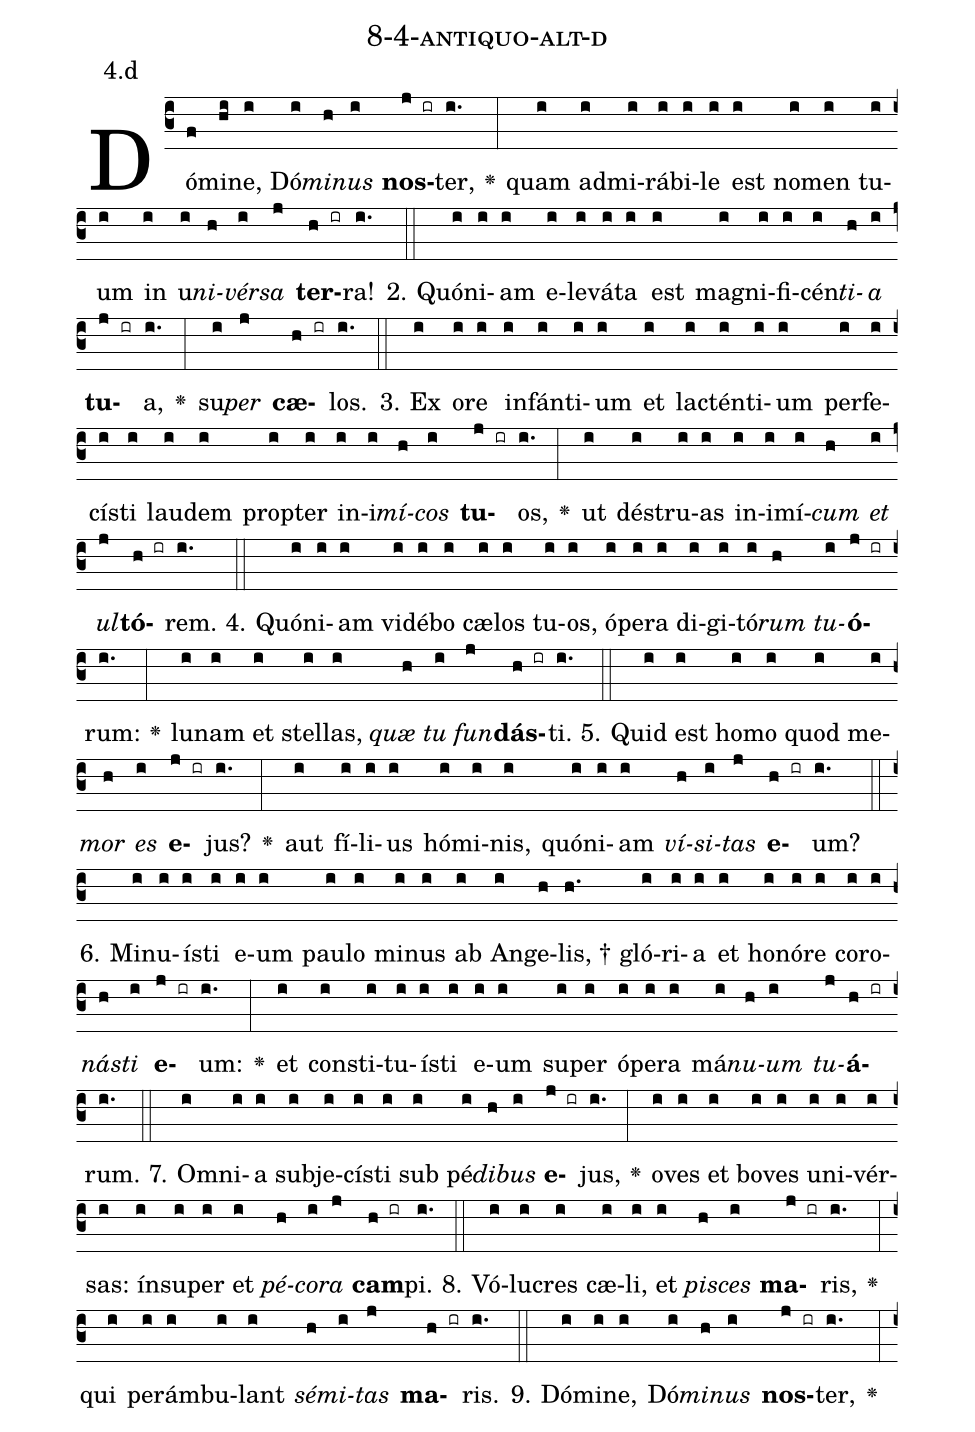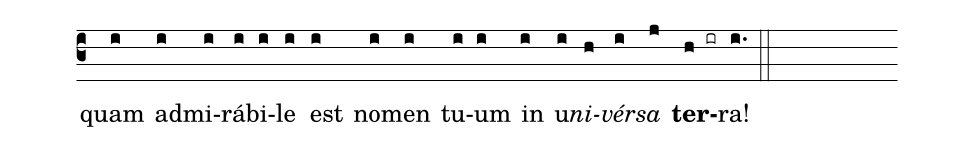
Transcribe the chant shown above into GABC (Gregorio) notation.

name: 8-4-antiquo-alt-d;
annotation: 4.d;
%%
(c3)Dó(f)mi(hi)ne,(i) Dó(i)<i>mi</i>(h)<i>nus</i>(i) <b>nos</b>(j ir)ter,(i.) <v>\greheightstar</v>(:) quam(i) ad(i)mi(i)rá(i)bi(i)le(i) est(i) no(i)men(i) tu(i)um(i) in(i) u(i)<i>ni</i>(h)<i>vér</i>(i)<i>sa</i>(j) <b>ter</b>(h ir)ra!(i.) (::)
2. Quón(i)i(i)am(i) e(i)le(i)vá(i)ta(i) est(i) ma(i)gni(i)fi(i)cén(i)<i>ti</i>(h)<i>a</i>(i) <b>tu</b>(j ir)a,(i.) <v>\greheightstar</v>(:) su(i)<i>per</i>(j) <b>cæ</b>(h ir)los.(i.) (::)
3. Ex(i) o(i)re(i) in(i)fán(i)ti(i)um(i) et(i) lac(i)tén(i)ti(i)um(i) per(i)fe(i)cís(i)ti(i) lau(i)dem(i) prop(i)ter(i) in(i)i(i)<i>mí</i>(h)<i>cos</i>(i) <b>tu</b>(j ir)os,(i.) <v>\greheightstar</v>(:) ut(i) dé(i)stru(i)as(i) in(i)i(i)mí(i)<i>cum</i>(h) <i>et</i>(i) <i>ul</i>(j)<b>tó</b>(h ir)rem.(i.) (::)
4. Quón(i)i(i)am(i) vi(i)dé(i)bo(i) cæ(i)los(i) tu(i)os,(i) ó(i)pe(i)ra(i) di(i)gi(i)tó(i)<i>rum</i>(h) <i>tu</i>(i)<b>ó</b>(j ir)rum:(i.) <v>\greheightstar</v>(:) lu(i)nam(i) et(i) stel(i)las,(i) <i>quæ</i>(h) <i>tu</i>(i) <i>fun</i>(j)<b>dás</b>(h ir)ti.(i.) (::)
5. Quid(i) est(i) ho(i)mo(i) quod(i) me(i)<i>mor</i>(h) <i>es</i>(i) <b>e</b>(j ir)jus?(i.) <v>\greheightstar</v>(:) aut(i) fí(i)li(i)us(i) hó(i)mi(i)nis,(i) quón(i)i(i)am(i) <i>ví</i>(h)<i>si</i>(i)<i>tas</i>(j) <b>e</b>(h ir)um?(i.) (::)
6. Mi(i)nu(i)ís(i)ti(i) e(i)um(i) pau(i)lo(i) mi(i)nus(i) ab(i) An(i)ge(h)lis, †(h.) gló(i)ri(i)a(i) et(i) ho(i)nó(i)re(i) co(i)ro(i)<i>nás</i>(h)<i>ti</i>(i) <b>e</b>(j ir)um:(i.) <v>\greheightstar</v>(:) et(i) con(i)sti(i)tu(i)ís(i)ti(i) e(i)um(i) su(i)per(i) ó(i)pe(i)ra(i) má(i)<i>nu</i>(h)<i>um</i>(i) <i>tu</i>(j)<b>á</b>(h ir)rum.(i.) (::)
7. Om(i)ni(i)a(i) sub(i)je(i)cís(i)ti(i) sub(i) pé(i)<i>di</i>(h)<i>bus</i>(i) <b>e</b>(j ir)jus,(i.) <v>\greheightstar</v>(:) o(i)ves(i) et(i) bo(i)ves(i) u(i)ni(i)vér(i)sas:(i) ín(i)su(i)per(i) et(i) <i>pé</i>(h)<i>co</i>(i)<i>ra</i>(j) <b>cam</b>(h ir)pi.(i.) (::)
8. Vó(i)lu(i)cres(i) cæ(i)li,(i) et(i) <i>pi</i>(h)<i>sces</i>(i) <b>ma</b>(j ir)ris,(i.) <v>\greheightstar</v>(:) qui(i) per(i)ám(i)bu(i)lant(i) <i>sé</i>(h)<i>mi</i>(i)<i>tas</i>(j) <b>ma</b>(h ir)ris.(i.) (::)
9. Dó(i)mi(i)ne,(i) Dó(i)<i>mi</i>(h)<i>nus</i>(i) <b>nos</b>(j ir)ter,(i.) <v>\greheightstar</v>(:) quam(i) ad(i)mi(i)rá(i)bi(i)le(i) est(i) no(i)men(i) tu(i)um(i) in(i) u(i)<i>ni</i>(h)<i>vér</i>(i)<i>sa</i>(j) <b>ter</b>(h ir)ra!(i.) (::)
